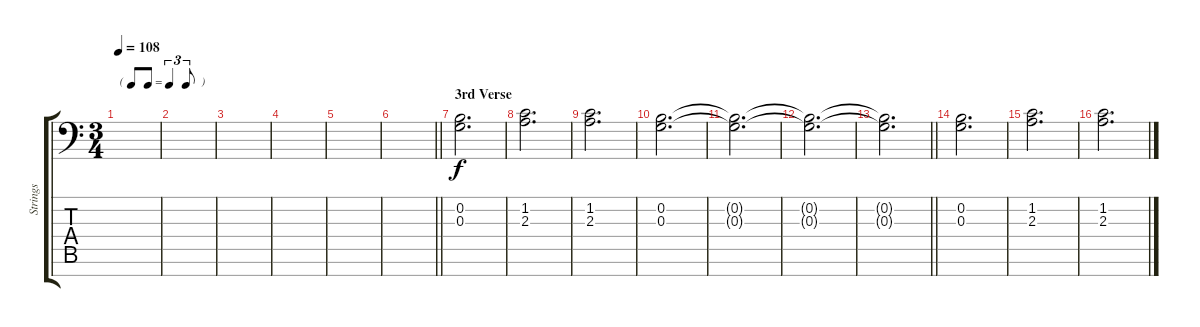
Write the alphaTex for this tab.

\track ("Strings" "Strings") {instrument stringensemble1}
\staff {score tabs}
\tuning (E4 B3 G3 D3 A2 E2 C-1) {hide}
\ts (3 4)
\tf triplet8th
\tempo 108
\clef f4
\ks c
|
|
|
|
|
\barLineRight lightlight
|
\section ("" "3rd Verse")
(0.2 0.3).2{d} |
(1.2 2.3).2{d} |
(1.2 2.3).2{d} |
(0.2 0.3).2{d} |
(0.2{t} 0.3{t}).2{d} |
(0.2{t} 0.3{t}).2{d} |
\barLineRight lightlight
(0.2{t} 0.3{t}).2{d} |
(0.2 0.3).2{d} |
(1.2 2.3).2{d} |
(1.2 2.3).2{d}
